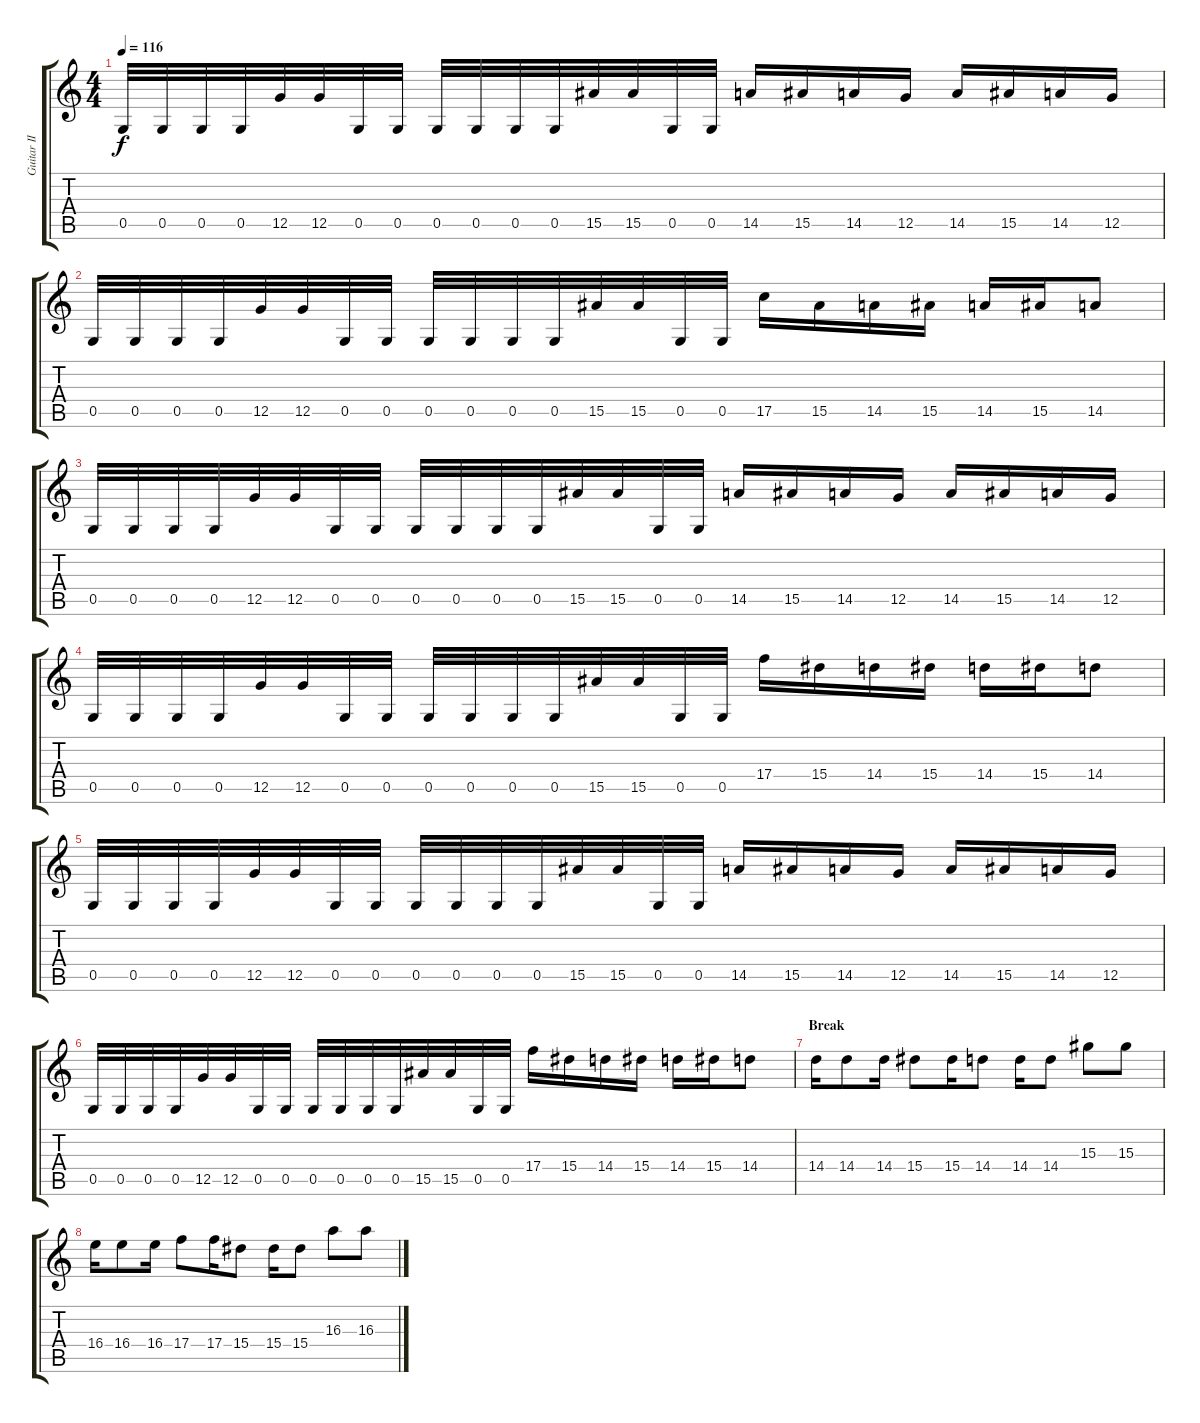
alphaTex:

\track ("Guitar II" "Guitar II") {instrument distortionguitar}
\staff {score tabs}
\tuning (D4 A3 F3 C3 G2 D2) {hide}
\ts (4 4)
\tempo 116
\clef g2
\ks c
0.5.32{dy f} 0.5.32 0.5.32 0.5.32 12.5.32 12.5.32 0.5.32 0.5.32 0.5.32 0.5.32 0.5.32 0.5.32 15.5.32 15.5.32 0.5.32 0.5.32 14.5.16 15.5.16 14.5.16 12.5.16 14.5.16 15.5.16 14.5.16 12.5.16 |
0.5.32 0.5.32 0.5.32 0.5.32 12.5.32 12.5.32 0.5.32 0.5.32 0.5.32 0.5.32 0.5.32 0.5.32 15.5.32 15.5.32 0.5.32 0.5.32 17.5.16 15.5.16 14.5.16 15.5.16 14.5.16 15.5.16 14.5.8 |
0.5.32 0.5.32 0.5.32 0.5.32 12.5.32 12.5.32 0.5.32 0.5.32 0.5.32 0.5.32 0.5.32 0.5.32 15.5.32 15.5.32 0.5.32 0.5.32 14.5.16 15.5.16 14.5.16 12.5.16 14.5.16 15.5.16 14.5.16 12.5.16 |
0.5.32 0.5.32 0.5.32 0.5.32 12.5.32 12.5.32 0.5.32 0.5.32 0.5.32 0.5.32 0.5.32 0.5.32 15.5.32 15.5.32 0.5.32 0.5.32 17.4.16 15.4.16 14.4.16 15.4.16 14.4.16 15.4.16 14.4.8 |
0.5.32 0.5.32 0.5.32 0.5.32 12.5.32 12.5.32 0.5.32 0.5.32 0.5.32 0.5.32 0.5.32 0.5.32 15.5.32 15.5.32 0.5.32 0.5.32 14.5.16 15.5.16 14.5.16 12.5.16 14.5.16 15.5.16 14.5.16 12.5.16 |
0.5.32 0.5.32 0.5.32 0.5.32 12.5.32 12.5.32 0.5.32 0.5.32 0.5.32 0.5.32 0.5.32 0.5.32 15.5.32 15.5.32 0.5.32 0.5.32 17.4.16 15.4.16 14.4.16 15.4.16 14.4.16 15.4.16 14.4.8 |
\section ("" "Break")
14.4.16 14.4.8 14.4.16 15.4.8 15.4.16 14.4.8 14.4.16 14.4.8 15.3.8 15.3.8 |
16.4.16 16.4.8 16.4.16 17.4.8 17.4.16 15.4.8 15.4.16 15.4.8 16.3.8 16.3.8
